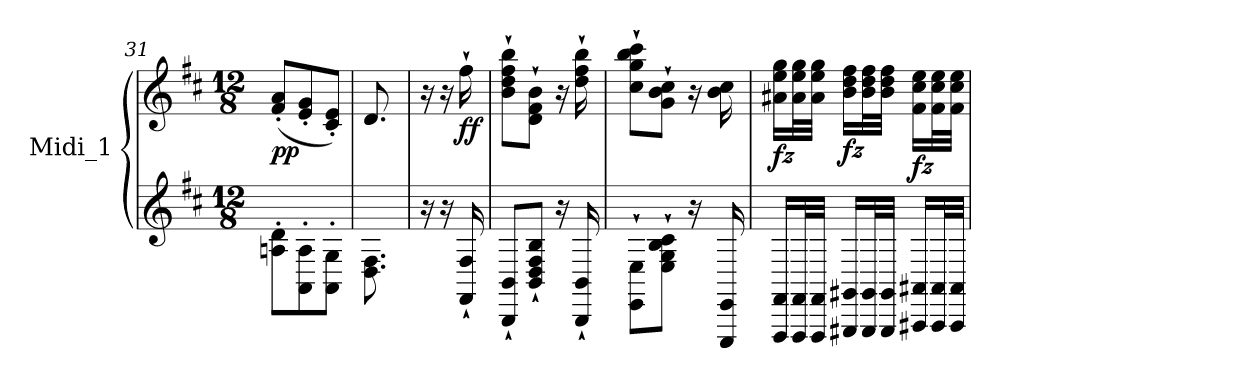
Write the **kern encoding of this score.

**kern	**kern	**dynam
*part1	*part1	*part1
*staff2	*staff1	*staff1/2
*I"Midi_1	*	*
*clefG2	*clefG2	*
*k[f#c#]	*k[f#c#]	*
*D:	*D:	*
*M12/8	*M12/8	*
=31	=31	=31
*^	*	*
!	!	!	!LO:DY:b
8Ani\' 8d\'L	4ryy	(>8f#i/' 8a/'L	pp
8AA\' 8A\'	.	8e/' 8g/'	.
8AA\' 8G\'J	8ryy	8c#/' 8e/'J)	.
=32	=32	=32	=32
8.D\ 8.F#\	8ryy	8.d/	.
.	16ryy	.	.
!!LO:PB:g=z
=33	=33	=33	=33
16r	8ryy	16r	.
16r	.	16r	.
!	!	!	!LO:DY:b
16FF#/` 16F#/`	16ryy	16ff#`\	ff
*v	*v	*	*
!!LO:LB:g=z
=34	=34	=34
*	*MM75	*
*	*^	*
8BBB/` 8BB/`L	8b\` 8dd\` 8ff#\` 8bb\`L	4ryy	.
8BB/` 8D/` 8F#/` 8B/`J	8d\` 8f#\` 8b\`J	.	.
16r	16r	8ryy	.
16BBB/` 16BB/`	16dd\` 16ff#\` 16bb\`	.	.
=35	=35	=35	=35
8EE\` 8E\`L	8cc#\` 8gg\` 8bb\` 8ccc#\`L	4ryy	.
8E\` 8G\` 8B\` 8c#\`J	8g\` 8b\` 8cc#\`J	.	.
16r	16r	8ryy	.
16EEE/ 16EE/	16b\ 16cc#\	.	.
=36	=36	=36	=36
!	!	!	!LO:DY:b
16FFF#/ 16FF#/LL	16a#X\ 16ee\ 16gg\LL	4ryy	fz
32FFF#/ 32FF#/L	32a#\ 32ee\ 32gg\L	.	.
32FFF#/ 32FF#/JJJ	32a#\ 32ee\ 32gg\JJJ	.	.
!	!	!	!LO:DY:b
16GGG#X/ 16GG#X/LL	16b\ 16dd\ 16ff#\LL	.	fz
32GGG#/ 32GG#/L	32b\ 32dd\ 32ff#\L	.	.
32GGG#/ 32GG#/JJJ	32b\ 32dd\ 32ff#\JJJ	.	.
!	!	!	!LO:DY:a=2
16AAA#X/ 16AA#X/LL	16f#\ 16cc#\ 16ee\LL	8ryy	fz
32AAA#/ 32AA#/L	32f#\ 32cc#\ 32ee\L	.	.
32AAA#/ 32AA#/JJJ	32f#\ 32cc#\ 32ee\JJJ	.	.
*	*v	*v	*
=	=	=
*-	*-	*-
